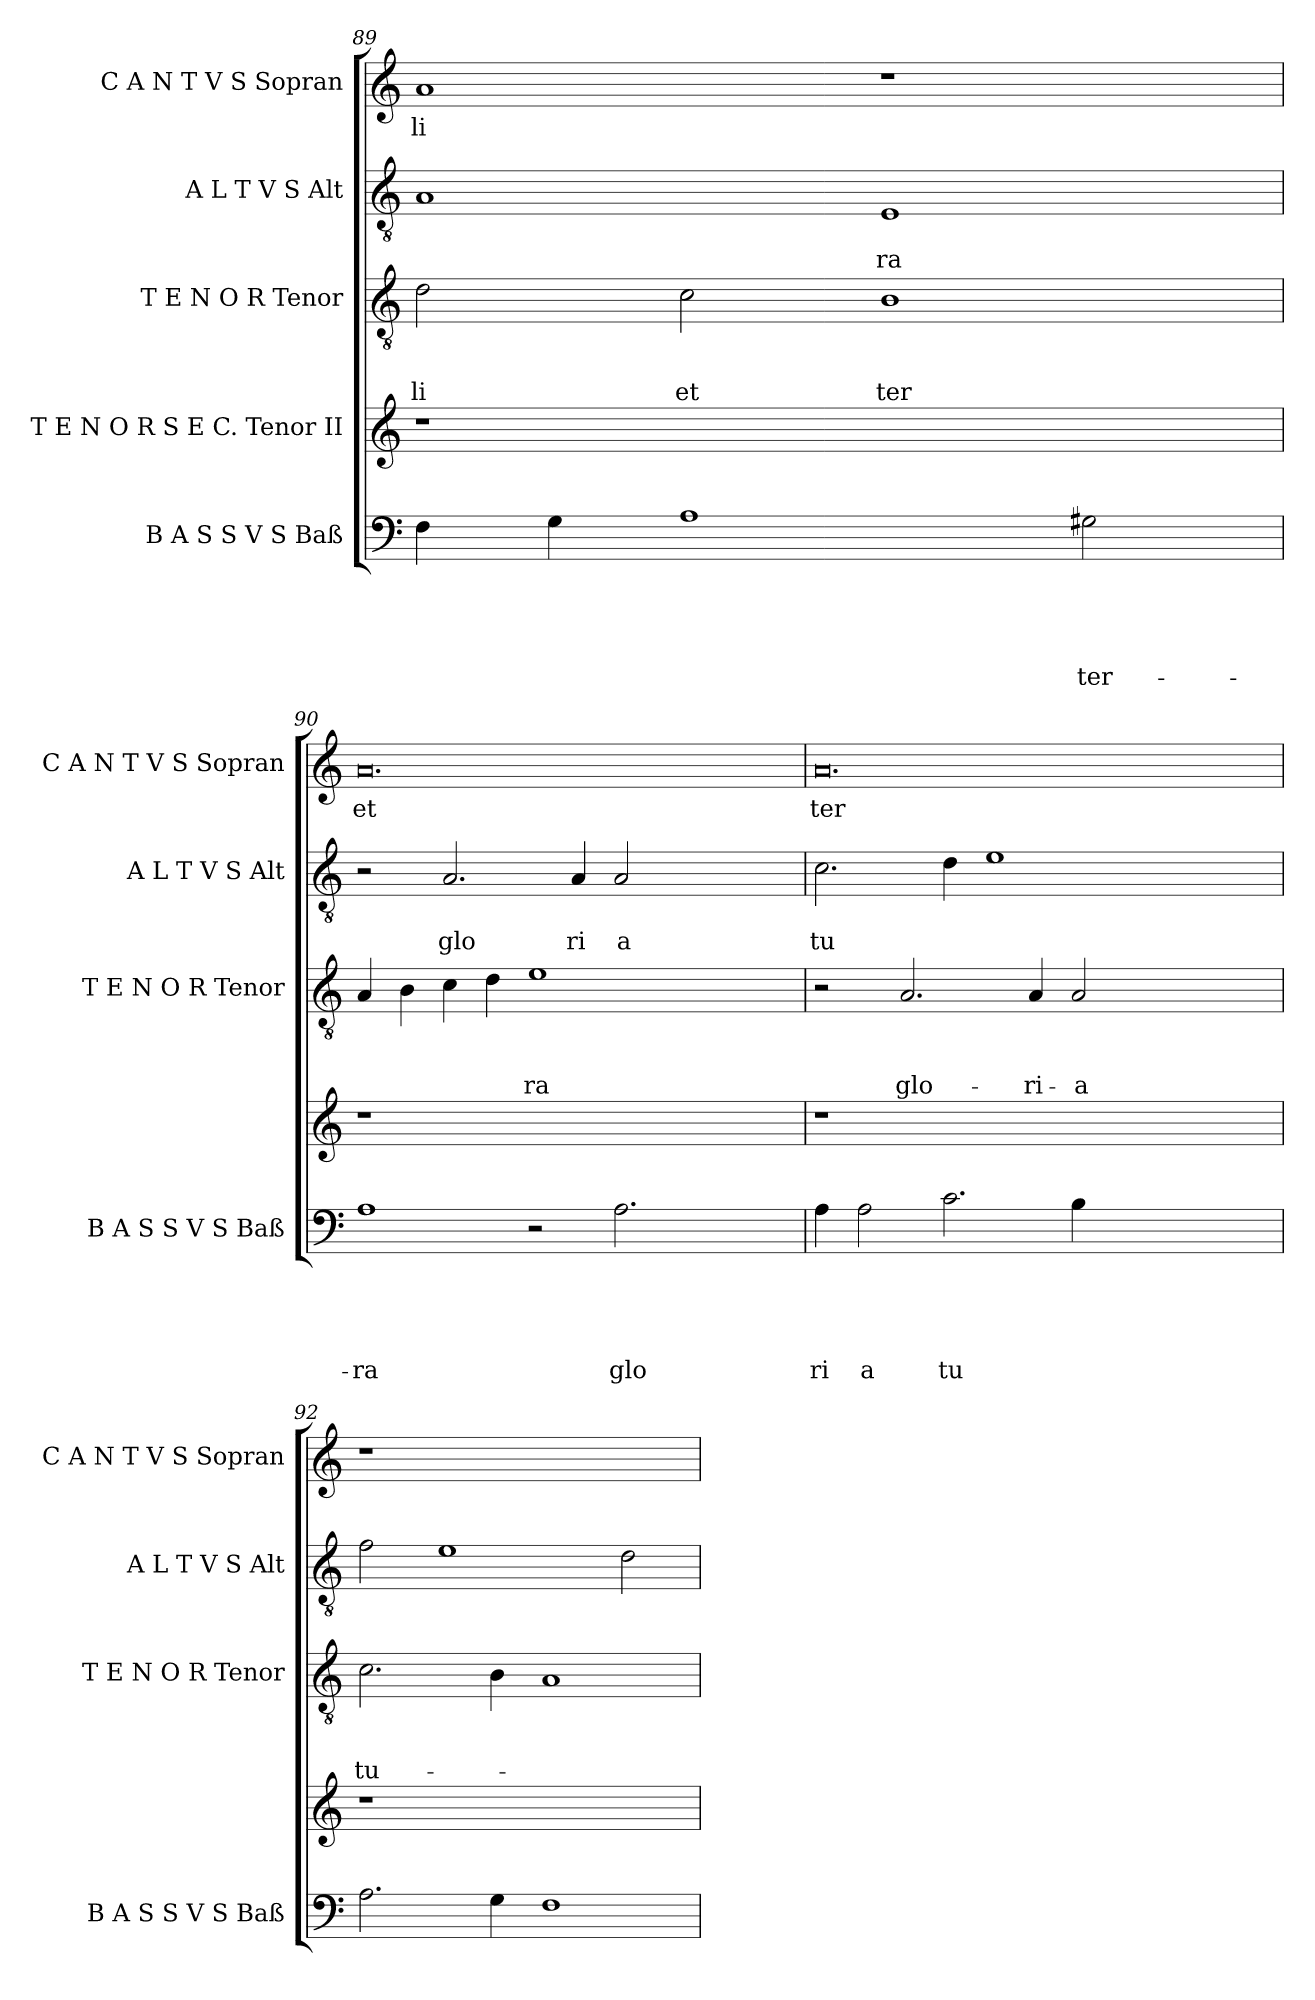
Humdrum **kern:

**kern	**text	**text	**text	**text	**text	**kern	**kern	**text	**text	**text	**kern	**text	**text	**kern	**text
*part5	*part5	*part5	*part5	*part5	*part5	*part4	*part3	*part3	*part3	*part3	*part2	*part2	*part2	*part1	*part1
*staff5	*staff5	*staff5	*staff5	*staff5	*staff5	*staff4	*staff3	*staff3	*staff3	*staff3	*staff2	*staff2	*staff2	*staff1	*staff1
*I"B A S S V S Baß	*	*	*	*	*	*I"T E N O R S E C. Tenor II	*I"T E N O R Tenor	*	*	*	*I"A L T V S Alt	*	*	*I"C A N T V S Sopran	*
*I'B A S S V S Baß	*	*	*	*	*	*	*I'T E N O R Tenor	*	*	*	*I'A L T V S Alt	*	*	*I'C A N T V S Sopran	*
*clefF4	*	*	*	*	*	*clefG2	*clefGv2	*	*	*	*clefGv2	*	*	*clefG2	*
*k[]	*	*	*	*	*	*k[]	*k[]	*	*	*	*k[]	*	*	*k[]	*
*C:	*	*	*	*	*	*C:	*C:	*	*	*	*C:	*	*	*C:	*
=89	=89	=89	=89	=89	=89	=89	=89	=89	=89	=89	=89	=89	=89	=89	=89
!	!	!	!	!	!	!	!	!	!	!LO:LY:b	!	!	!	!	!LO:LY:b
4F\	.	.	.	.	.	1r	2d\	.	.	li	1A	.	.	1a	li
4G\	.	.	.	.	.	.	.	.	.	.	.	.	.	.	.
!	!	!	!	!	!	!	!	!	!	!LO:LY:b	!	!	!	!	!
1A	.	.	.	.	.	.	2c\	.	.	et	.	.	.	.	.
!	!	!	!	!	!	!	!	!	!	!LO:LY:b	!	!	!LO:LY:b	!	!
.	.	.	.	.	.	1ryy	1B	.	.	ter	1E	.	-ra	1r	.
!	!	!	!	!	!LO:LY:b	!	!	!	!	!	!	!	!	!	!
2G#\	.	.	.	.	ter-	.	.	.	.	.	.	.	.	.	.
!!LO:LB:g=z
=90	=90	=90	=90	=90	=90	=90	=90	=90	=90	=90	=90	=90	=90	=90	=90
!	!	!	!	!	!LO:LY:b	!	!	!	!	!	!	!	!	!	!LO:LY:b
1A	.	.	.	.	-ra	1r	4A/	.	.	.	2r	.	.	0.a	et
.	.	.	.	.	.	.	4B\	.	.	.	.	.	.	.	.
!	!	!	!	!	!	!	!	!	!	!	!	!	!LO:LY:b	!	!
.	.	.	.	.	.	.	4c\	.	.	.	2.A/	.	glo	.	.
.	.	.	.	.	.	.	4d\	.	.	.	.	.	.	.	.
!	!	!	!	!	!	!	!	!	!	!LO:LY:b	!	!	!	!	!
2r	.	.	.	.	.	0ryy	1e	.	.	ra	.	.	.	.	.
!	!	!	!	!	!	!	!	!	!	!	!	!	!LO:LY:b	!	!
.	.	.	.	.	.	.	.	.	.	.	4A/	.	ri	.	.
!	!	!	!	!	!LO:LY:b	!	!	!	!	!	!	!	!LO:LY:b	!	!
2.A\	.	.	.	.	glo	.	.	.	.	.	2A/	.	a	.	.
.	.	.	.	.	.	.	1ryy	.	.	.	1ryy	.	.	.	.
2.ryy	.	.	.	.	.	.	.	.	.	.	.	.	.	.	.
=91	=91	=91	=91	=91	=91	=91	=91	=91	=91	=91	=91	=91	=91	=91	=91
!	!	!	!	!	!LO:LY:b	!	!	!	!	!	!	!	!LO:LY:b	!	!LO:LY:b
4A\	.	.	.	.	ri	1r	2r	.	.	.	2.c\	.	tu	0.a	ter-
!	!	!	!	!	!LO:LY:b	!	!	!	!	!	!	!	!	!	!
2A\	.	.	.	.	a	.	.	.	.	.	.	.	.	.	.
!	!	!	!	!	!	!	!	!	!	!LO:LY:b	!	!	!	!	!
.	.	.	.	.	.	.	2.A/	.	.	glo-	.	.	.	.	.
!	!	!	!	!	!LO:LY:b	!	!	!	!	!	!	!	!	!	!
2.c\	.	.	.	.	tu	.	.	.	.	.	4d\	.	.	.	.
.	.	.	.	.	.	0ryy	.	.	.	.	1e	.	.	.	.
!	!	!	!	!	!	!	!	!	!	!LO:LY:b	!	!	!	!	!
.	.	.	.	.	.	.	4A/	.	.	-ri-	.	.	.	.	.
!	!	!	!	!	!	!	!	!	!	!LO:LY:b	!	!	!	!	!
4B\	.	.	.	.	.	.	2A/	.	.	-a	.	.	.	.	.
1ryy	.	.	.	.	.	.	.	.	.	.	.	.	.	.	.
.	.	.	.	.	.	.	1ryy	.	.	.	1ryy	.	.	.	.
4ryy	.	.	.	.	.	.	.	.	.	.	.	.	.	.	.
=92	=92	=92	=92	=92	=92	=92	=92	=92	=92	=92	=92	=92	=92	=92	=92
!	!	!	!	!	!	!	!	!	!	!LO:LY:b	!	!	!	!	!
2.A\	.	.	.	.	.	1r	2.c\	.	.	tu-	2f\	.	.	1r	.
.	.	.	.	.	.	.	.	.	.	.	1e	.	.	.	.
4G\	.	.	.	.	.	.	4B\	.	.	.	.	.	.	.	.
1F	.	.	.	.	.	1ryy	1A	.	.	.	.	.	.	1ryy	.
.	.	.	.	.	.	.	.	.	.	.	2d\	.	.	.	.
=	=	=	=	=	=	=	=	=	=	=	=	=	=	=	=
*-	*-	*-	*-	*-	*-	*-	*-	*-	*-	*-	*-	*-	*-	*-	*-
